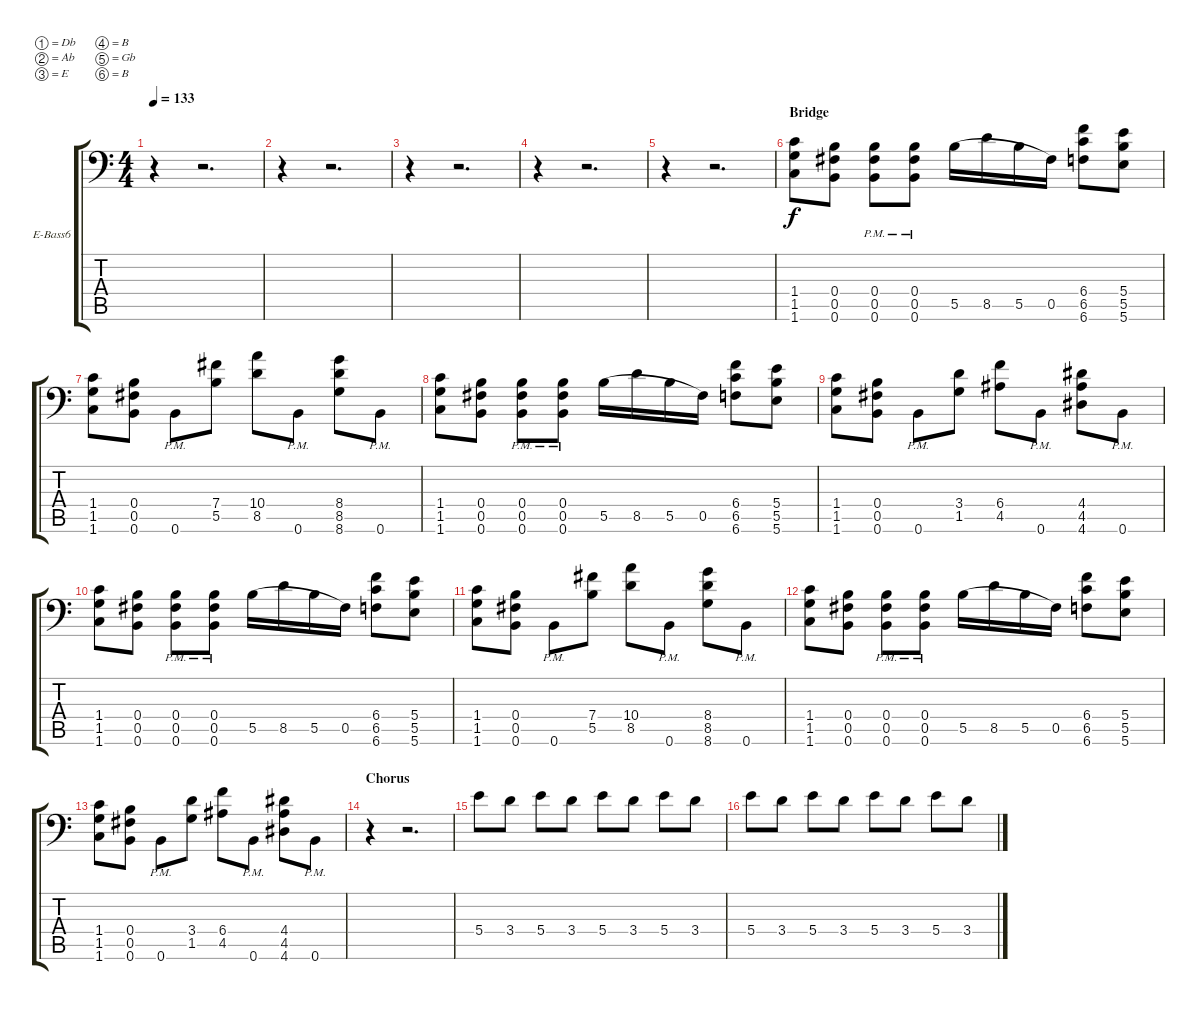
\bracketExtendMode groupsimilarinstruments
\firstSystemTrackNameOrientation horizontal
\otherSystemsTrackNameOrientation horizontal
\track ("Left guitar" "E-Bass6") {instrument electricbassfinger}
\staff {score tabs}
\tuning (Db4 Ab3 E3 B2 Gb2 B1)
\ts (4 4)
\tempo 133
\clef f4
\ks c
r.4{dy f} r.2{d} |
r.4 r.2{d} |
r.4 r.2{d} |
r.4 r.2{d} |
r.4 r.2{d} |
\section ("" "Bridge")
(1.5 1.6 1.4).8 (0.5 0.6 0.4).8 (0.6{pm} 0.5{pm} 0.4{pm}).8 (0.6{pm} 0.5{pm} 0.4{pm}).8 5.5.16{legatoorigin} 8.5.16{legatoorigin} 5.5.16{legatoorigin} 0.5.16 (6.6 6.5 6.4).8 (5.6 5.5 5.4).8 |
(1.5 1.6 1.4).8 (0.5 0.6 0.4).8 0.6{pm}.8 (7.4 5.5).8 (10.4 8.5).8 0.6{pm}.8 (8.4 8.5 8.6).8 0.6{pm}.8 |
(1.5 1.6 1.4).8 (0.5 0.6 0.4).8 (0.6{pm} 0.5{pm} 0.4{pm}).8 (0.6{pm} 0.5{pm} 0.4{pm}).8 5.5.16{legatoorigin} 8.5.16{legatoorigin} 5.5.16{legatoorigin} 0.5.16 (6.6 6.5 6.4).8 (5.6 5.5 5.4).8 |
(1.5 1.6 1.4).8 (0.5 0.6 0.4).8 0.6{pm}.8 (3.4 1.5).8 (6.4 4.5).8 0.6{pm}.8 (4.4 4.5 4.6).8 0.6{pm}.8 |
(1.5 1.6 1.4).8 (0.5 0.6 0.4).8 (0.6{pm} 0.5{pm} 0.4{pm}).8 (0.6{pm} 0.5{pm} 0.4{pm}).8 5.5.16{legatoorigin} 8.5.16{legatoorigin} 5.5.16{legatoorigin} 0.5.16 (6.6 6.5 6.4).8 (5.6 5.5 5.4).8 |
(1.5 1.6 1.4).8 (0.5 0.6 0.4).8 0.6{pm}.8 (7.4 5.5).8 (10.4 8.5).8 0.6{pm}.8 (8.4 8.5 8.6).8 0.6{pm}.8 |
(1.5 1.6 1.4).8 (0.5 0.6 0.4).8 (0.6{pm} 0.5{pm} 0.4{pm}).8 (0.6{pm} 0.5{pm} 0.4{pm}).8 5.5.16{legatoorigin} 8.5.16{legatoorigin} 5.5.16{legatoorigin} 0.5.16 (6.6 6.5 6.4).8 (5.6 5.5 5.4).8 |
(1.5 1.6 1.4).8 (0.5 0.6 0.4).8 0.6{pm}.8 (3.4 1.5).8 (6.4 4.5).8 0.6{pm}.8 (4.4 4.5 4.6).8 0.6{pm}.8 |
\section ("" "Chorus")
r.4 r.2{d} |
5.4.8 3.4.8 5.4.8 3.4.8 5.4.8 3.4.8 5.4.8 3.4.8 |
5.4.8 3.4.8 5.4.8 3.4.8 5.4.8 3.4.8 5.4.8 3.4.8
